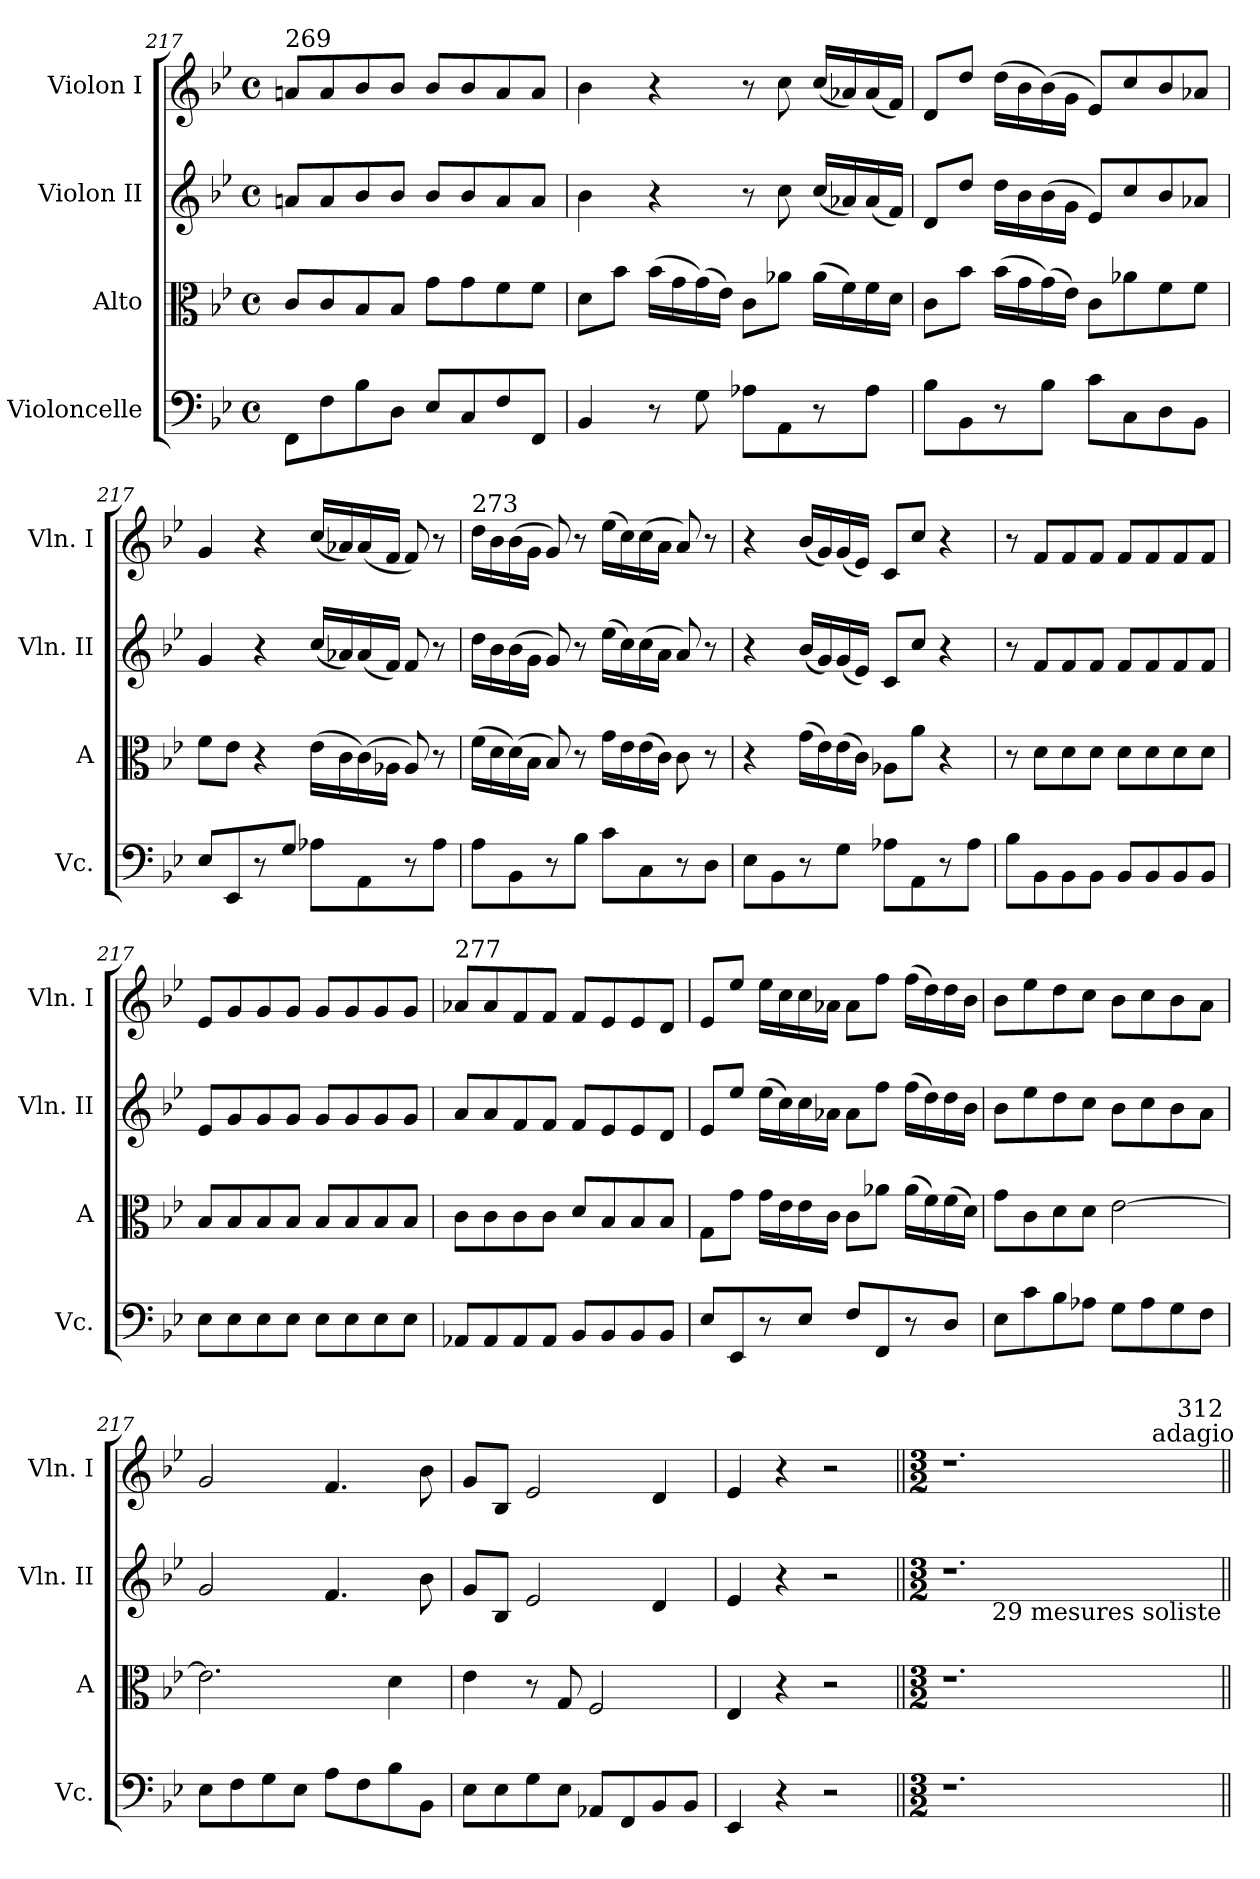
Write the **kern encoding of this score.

**kern	**kern	**kern	**kern
*part4	*part3	*part2	*part1
*staff4	*staff3	*staff2	*staff1
*I"Violoncelle	*I"Alto	*I"Violon II	*I"Violon I
*I'Vc.	*I'A	*I'Vln. II	*I'Vln. I
!!LO:PB:g=z
*clefF4	*clefC3	*clefG2	*clefG2
*k[b-e-]	*k[b-e-]	*k[b-e-]	*k[b-e-]
*g:	*g:	*g:	*g:
*M4/4	*M4/4	*M4/4	*M4/4
*met(c)	*met(c)	*met(c)	*met(c)
=217X38	=217X38	=217X38	=217X38
!	!	!	!LO:TX:a:t=269
8FF\L	8c/L	8an/L	8an/L
8F\	8c/	8a/	8a/
8B-\	8B-/	8b-/	8b-/
8D\J	8B-/J	8b-/J	8b-/J
8E-/L	8g\L	8b-/L	8b-/L
8C/	8g\	8b-/	8b-/
8F/	8f\	8a/	8a/
8FF/J	8f\J	8a/J	8a/J
=217X39	=217X39	=217X39	=217X39
4BB-/	8d\L	4b-\	4b-\
.	8b-\J	.	.
8r	(>16b-\LL	4r	4r
.	16g\	.	.
8G\	(>16g\)	.	.
.	16e-\JJ)	.	.
8A-X\L	8c\L	8r	8r
8AA\	8a-X\J	8cc\	8cc\
8r	(>16a-\LL	(<16cc/LL	(<16cc/LL
.	16f\)	16a-X/)	16a-X/)
8A-\J	(>16f\	(<16a-/	(<16a-/
.	16d\JJ	16f/JJ)	16f/JJ)
=217X40	=217X40	=217X40	=217X40
8B-\L	8c\L	8d/L	8d/L
8BB-\	8b-\J	8dd/J	8dd/J
8r	(>16b-\LL	(>16dd\LL	(>16dd\LL
.	16g\	16b-\	16b-\
8B-\J	(>16g\)	(>16b-\	(>16b-\)
.	16e-\JJ)	16g\JJ	16g\JJ
8c\L	8c\L	8e-/L)	8e-/L)
8C\	8a-X\	8cc/	8cc/
8D\	8f\	8b-/	8b-/
8BB-\J	8f\J	8a-X/J	8a-X/J
=217X41	=217X41	=217X41	=217X41
8E-/L	8f\L	4g/	4g/
8EE-/	8e-\J	.	.
8r	4r	4r	4r
8G/J	.	.	.
8A-X\L	(>16e-\LL	(<16cc/LL	(<16cc/LL
.	16c\	16a-X/)	16a-X/)
8AA\	(>16c\)	(<16a-/	(<16a-/
.	16A-X\JJ	16f/JJ)	16f/JJ
8r	8A-/)	8f/	8f/)
8A-\J	8r	8r	8r
!!LO:LB:g=z
=217X42	=217X42	=217X42	=217X42
!	!	!	!LO:TX:a:t=273
8A\L	(>16f\LL	(>16dd\LL	(>16dd\LL
.	16d\	16b-\	16b-\
8BB-\	(>16d\)	(>16b-\	(>16b-\
.	16B-\JJ	16g\JJ	16g\JJ
8r	8B-/)	8g/)	8g/)
8B-\J	8r	8r	8r
8c\L	(>16g\LL	(>16ee-\LL	(>16ee-\LL
.	16e-\	16cc\)	16cc\)
8C\	(>16e-\	(>16cc\	(>16cc\
.	16c\JJ)	16a\JJ	16a\JJ
8r	8c\	8a/)	8a/)
8D\J	8r	8r	8r
=217X43	=217X43	=217X43	=217X43
8E-\L	4r	4r	4r
8BB-\	.	.	.
8r	(>16g\LL	(<16b-/LL	(<16b-/LL
.	16e-\)	16g/)	16g/)
8G\J	(>16e-\	(<16g/	(<16g/
.	16c\JJ)	16e-/JJ)	16e-/JJ)
8A-X\L	8A-X\L	8c/L	8c/L
8AA\	8a\J	8cc/J	8cc/J
8r	4r	4r	4r
8A-\J	.	.	.
=217X44	=217X44	=217X44	=217X44
8B-\L	8r	8r	8r
8BB-\	8d\L	8f/L	8f/L
8BB-\	8d\	8f/	8f/
8BB-\J	8d\J	8f/J	8f/J
8BB-/L	8d\L	8f/L	8f/L
8BB-/	8d\	8f/	8f/
8BB-/	8d\	8f/	8f/
8BB-/J	8d\J	8f/J	8f/J
=217X45	=217X45	=217X45	=217X45
8E-\L	8B-/L	8e-/L	8e-/L
8E-\	8B-/	8g/	8g/
8E-\	8B-/	8g/	8g/
8E-\J	8B-/J	8g/J	8g/J
8E-\L	8B-/L	8g/L	8g/L
8E-\	8B-/	8g/	8g/
8E-\	8B-/	8g/	8g/
8E-\J	8B-/J	8g/J	8g/J
!!LO:LB:g=z
=217X46	=217X46	=217X46	=217X46
!	!	!	!LO:TX:a:t=277
8AA-X/L	8c\L	8a/L	8a-X/L
8AA-/	8c\	8a/	8a-/
8AA-/	8c\	8f/	8f/
8AA-/J	8c\J	8f/J	8f/J
8BB-/L	8d/L	8f/L	8f/L
8BB-/	8B-/	8e-/	8e-/
8BB-/	8B-/	8e-/	8e-/
8BB-/J	8B-/J	8d/J	8d/J
=217X47	=217X47	=217X47	=217X47
8E-/L	8G\L	8e-/L	8e-/L
8EE-/	8g\J	8ee-/J	8ee-/J
8r	(>16g\LL	(>16ee-\LL	(>16ee-\LL
.	16e-\	16cc\)	16cc\
8E-/J	(>16e-\	(>16cc\	(>16cc\
.	16c\JJ	16a-X\JJ	16a-X\JJ
8F/L	8c\L	8a-\L	8a-\L
8FF/	8a-X\J	8ff\J	8ff\J
8r	(>16a-\LL	(>16ff\LL	(>16ff\LL
.	16f\)	16dd\)	16dd\)
8D/J	(>16f\	(>16dd\	(>16dd\
.	16d\JJ)	16b-\JJ	16b-\JJ
=217X48	=217X48	=217X48	=217X48
8E-\L	8g\L	8b-\L	8b-\L
8c\	8c\	8ee-\	8ee-\
8B-\	8d\	8dd\	8dd\
8A-X\J	8d\J	8cc\J	8cc\J
8G\L	[2e-\	8b-\L	8b-\L
8A-\	.	8cc\	8cc\
8G\	.	8b-\	8b-\
8F\J	.	8a\J	8a\J
=217X49	=217X49	=217X49	=217X49
8E-\L	2.e-\]	2g/	2g/
8F\	.	.	.
8G\	.	.	.
8E-\J	.	.	.
8A\L	.	4.f/	4.f/
8F\	.	.	.
8B-\	4d\	.	.
8BB-\J	.	8b-\	8b-\
!!LO:PB:g=z
=217X50	=217X50	=217X50	=217X50
8E-\L	4e-\	8g/L	8g/L
8E-\	.	8B-/J	8B-/J
8G\	8r	2e-/	2e-/
8E-\J	8G/	.	.
8AA-X/L	2F/	.	.
8FF/	.	.	.
8BB-/	.	4d/	4d/
8BB-/J	.	.	.
=217X51	=217X51	=217X51	=217X51
4EE-/	4E-/	4e-/	4e-/
4r	4r	4r	4r
2r	2r	2r	2r
=217X52||	=217X52||	=217X52||	=217X52||
*M3/2	*M3/2	*M3/2	*M3/2
*	*	*^	*
1.r	1.r	1.r	4ryy	1.r
!	!	!	!LO:TX:b:t=29 mesures soliste	!
.	.	.	1ryy	.
.	.	.	4ryy	.
!	!	!	!	!LO:TX:a:t=adagio
32ryy	32ryy	32ryy	32ryy	32ryy
!	!	!	!	!LO:TX:a:t=312
*	*	*v	*v	*
=||	=||	=||	=||
*-	*-	*-	*-
